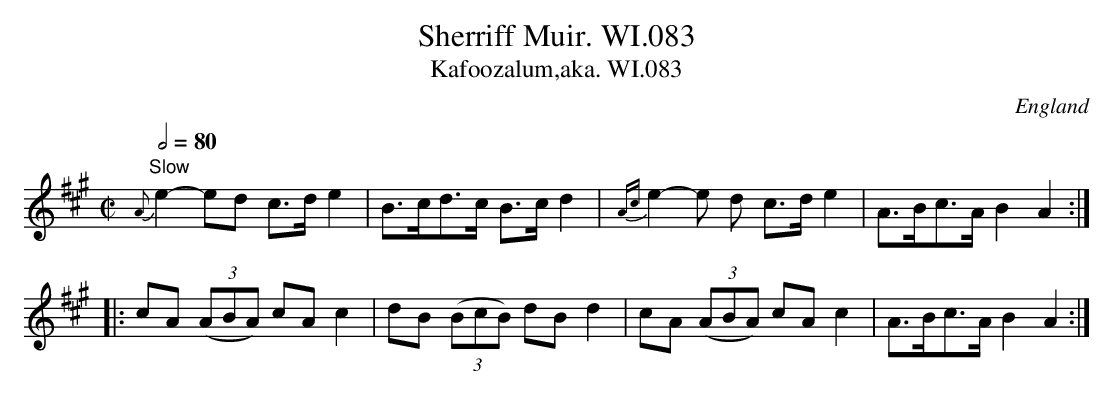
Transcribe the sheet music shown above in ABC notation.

X:1
T:Sherriff Muir. WI.083
T:Kafoozalum,aka. WI.083
M:C|
L:1/8
Q:1/2=80
O:England
notC:"2nd set from Gow's Collection"
K:A major
"Slow"{A}e2-ed c>de2|B>cd>c B>cd2|{Ac}e2-e d c>de2|\
A>Bc>A B2A2:|!
|:cA ((3ABA) cAc2|dB ((3BcB) dBd2|cA ((3ABA) cAc2|\
A>Bc>A B2A2:|
